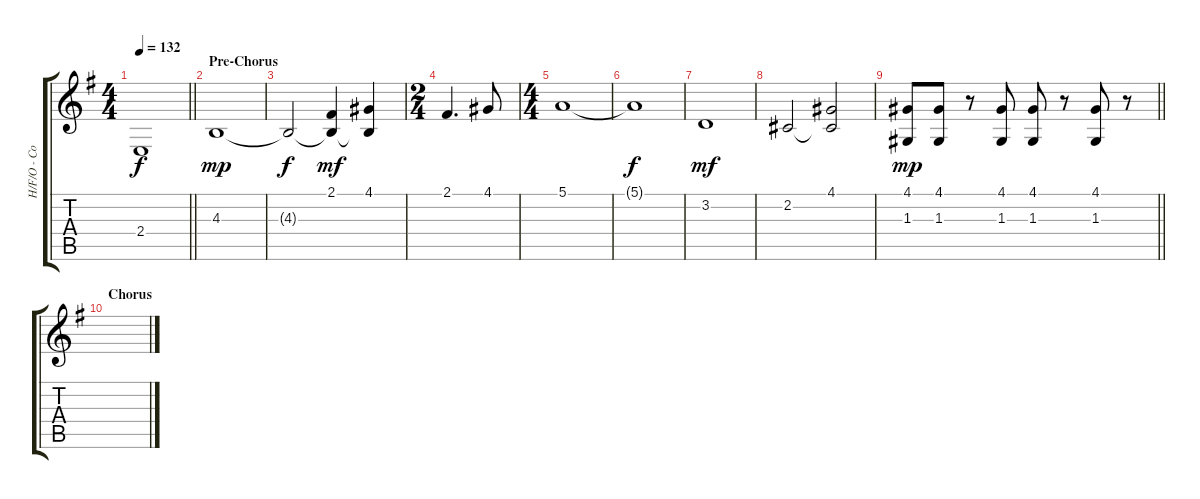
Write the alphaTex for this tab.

\track ("H/F/O - Coen Janssen" "H/F/O - Co") {instrument frenchhorn}
\staff {score tabs}
\tuning (E4 B3 G3 D3 A2 E2) {hide}
\ts (4 4)
\tempo 132
\clef g2
\barLineRight lightlight
\ks g
2.4{t}.1{dy f} |
\section ("" "Pre-Chorus")
4.3.1{dy mp} |
4.3{t}.2{dy f} (2.1 4.3{t}).4{dy mf} (4.1 4.3{t}).4 |
\ts (2 4)
2.1.4{d} 4.1.8 |
\ts (4 4)
5.1.1 |
5.1{t}.1{dy f} |
3.2.1{dy mf} |
2.2.2 (4.1 2.2{t}).2 |
\barLineRight lightlight
(4.1 1.3).8{dy mp} (4.1 1.3).8 r.8 (4.1 1.3).8 (4.1 1.3).8 r.8 (4.1 1.3).8 r.8 |
\section ("" "Chorus")
